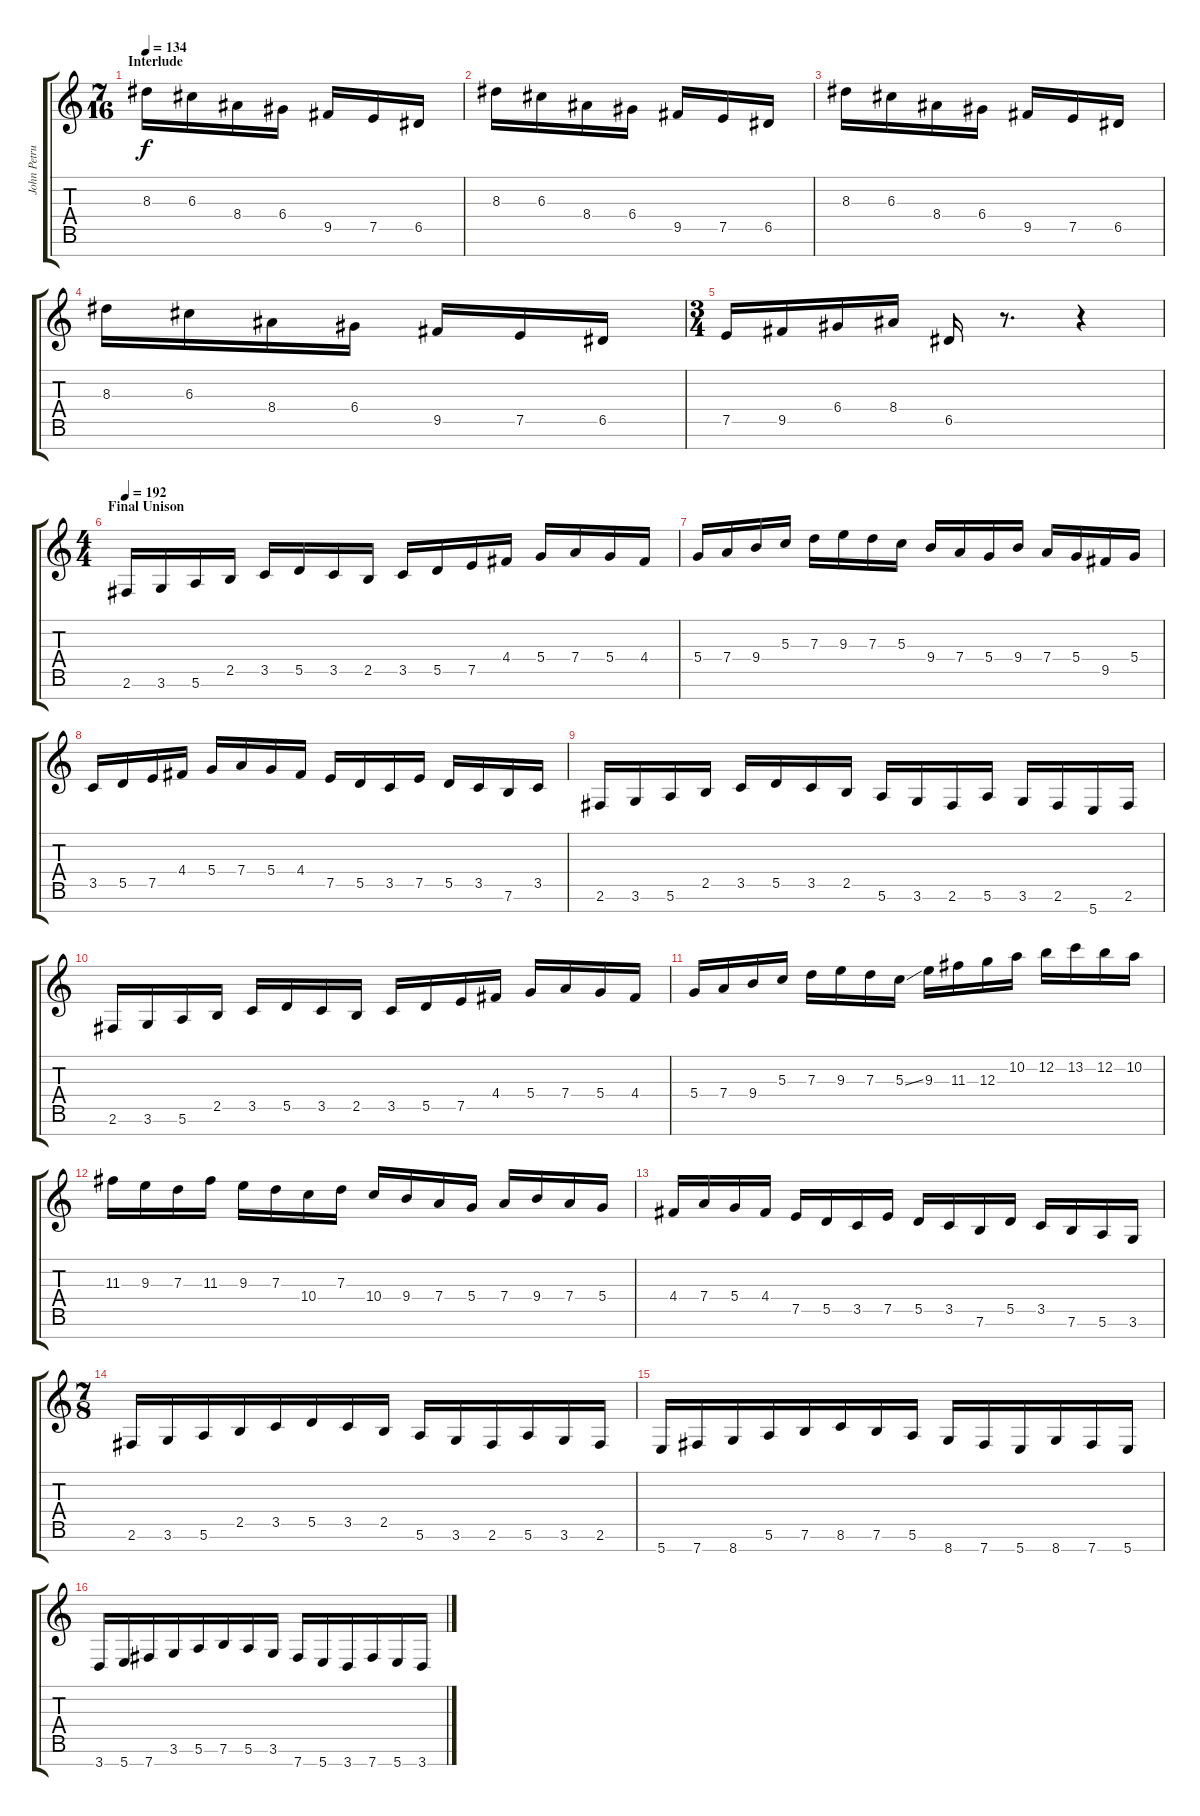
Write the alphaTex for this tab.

\track ("John Petrucci" "John Petru") {instrument distortionguitar}
\staff {score tabs}
\tuning (E4 B3 G3 D3 A2 E2 B1) {hide}
\ts (7 16)
\section ("" "Interlude")
\tempo 134
\clef g2
\ks c
8.3.16{dy f} 6.3.16 8.4.16 6.4.16 9.5.16 7.5.16 6.5.16 |
8.3.16 6.3.16 8.4.16 6.4.16 9.5.16 7.5.16 6.5.16 |
8.3.16 6.3.16 8.4.16 6.4.16 9.5.16 7.5.16 6.5.16 |
8.3.16 6.3.16 8.4.16 6.4.16 9.5.16 7.5.16 6.5.16 |
\ts (3 4)
7.5.16 9.5.16 6.4.16 8.4.16 6.5.16 r.8{d} r.4 |
\ts (4 4)
\section ("" "Final Unison")
\tempo 192
2.6.16{balance 10} 3.6.16 5.6.16 2.5.16 3.5.16 5.5.16 3.5.16 2.5.16 3.5.16 5.5.16 7.5.16 4.4.16 5.4.16 7.4.16 5.4.16 4.4.16 |
5.4.16 7.4.16 9.4.16 5.3.16 7.3.16 9.3.16 7.3.16 5.3.16 9.4.16 7.4.16 5.4.16 9.4.16 7.4.16 5.4.16 9.5.16 5.4.16 |
3.5.16 5.5.16 7.5.16 4.4.16 5.4.16 7.4.16 5.4.16 4.4.16 7.5.16 5.5.16 3.5.16 7.5.16 5.5.16 3.5.16 7.6.16 3.5.16 |
2.6.16 3.6.16 5.6.16 2.5.16 3.5.16 5.5.16 3.5.16 2.5.16 5.6.16 3.6.16 2.6.16 5.6.16 3.6.16 2.6.16 5.7.16 2.6.16 |
2.6.16 3.6.16 5.6.16 2.5.16 3.5.16 5.5.16 3.5.16 2.5.16 3.5.16 5.5.16 7.5.16 4.4.16 5.4.16 7.4.16 5.4.16 4.4.16 |
5.4.16 7.4.16 9.4.16 5.3.16 7.3.16 9.3.16 7.3.16 5.3{ss}.16 9.3.16 11.3.16 12.3.16 10.2.16 12.2.16 13.2.16 12.2.16 10.2.16 |
11.3.16 9.3.16 7.3.16 11.3.16 9.3.16 7.3.16 10.4.16 7.3.16 10.4.16 9.4.16 7.4.16 5.4.16 7.4.16 9.4.16 7.4.16 5.4.16 |
4.4.16 7.4.16 5.4.16 4.4.16 7.5.16 5.5.16 3.5.16 7.5.16 5.5.16 3.5.16 7.6.16 5.5.16 3.5.16 7.6.16 5.6.16 3.6.16 |
\ts (7 8)
2.6.16 3.6.16 5.6.16 2.5.16 3.5.16 5.5.16 3.5.16 2.5.16 5.6.16 3.6.16 2.6.16 5.6.16 3.6.16 2.6.16 |
5.7.16 7.7.16 8.7.16 5.6.16 7.6.16 8.6.16 7.6.16 5.6.16 8.7.16 7.7.16 5.7.16 8.7.16 7.7.16 5.7.16 |
3.7.16 5.7.16 7.7.16 3.6.16 5.6.16 7.6.16 5.6.16 3.6.16 7.7.16 5.7.16 3.7.16 7.7.16 5.7.16 3.7.16
